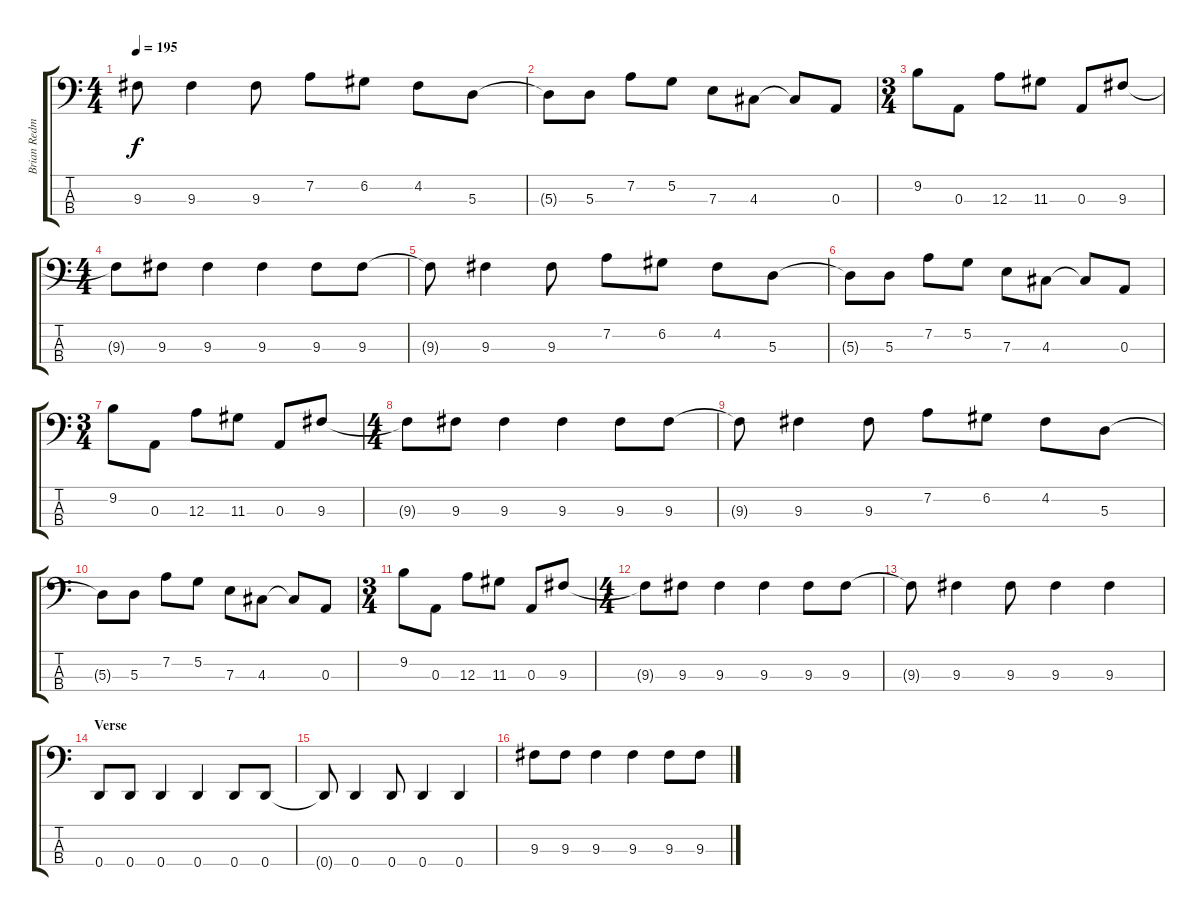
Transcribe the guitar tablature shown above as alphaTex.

\track ("Brian Redman" "Brian Redm") {instrument electricbassfinger}
\staff {score tabs}
\tuning (G2 D2 A1 D1) {hide}
\ts (4 4)
\tempo 195
\clef f4
\ks c
9.3{t}.8{dy f} 9.3.4 9.3.8 7.2.8 6.2.8 4.2.8 5.3.8 |
5.3{t}.8 5.3.8 7.2.8 5.2.8 7.3.8 4.3.8 4.3{t}.8 0.3.8 |
\ts (3 4)
9.2.8 0.3.8 12.3.8 11.3.8 0.3.8 9.3.8 |
\ts (4 4)
9.3{t}.8 9.3.8 9.3.4 9.3.4 9.3.8 9.3.8 |
9.3{t}.8 9.3.4 9.3.8 7.2.8 6.2.8 4.2.8 5.3.8 |
5.3{t}.8 5.3.8 7.2.8 5.2.8 7.3.8 4.3.8 4.3{t}.8 0.3.8 |
\ts (3 4)
9.2.8 0.3.8 12.3.8 11.3.8 0.3.8 9.3.8 |
\ts (4 4)
9.3{t}.8 9.3.8 9.3.4 9.3.4 9.3.8 9.3.8 |
9.3{t}.8 9.3.4 9.3.8 7.2.8 6.2.8 4.2.8 5.3.8 |
5.3{t}.8 5.3.8 7.2.8 5.2.8 7.3.8 4.3.8 4.3{t}.8 0.3.8 |
\ts (3 4)
9.2.8 0.3.8 12.3.8 11.3.8 0.3.8 9.3.8 |
\ts (4 4)
9.3{t}.8 9.3.8 9.3.4 9.3.4 9.3.8 9.3.8 |
9.3{t}.8 9.3.4 9.3.8 9.3.4 9.3.4 |
\section ("" "Verse")
0.4.8 0.4.8 0.4.4 0.4.4 0.4.8 0.4.8 |
0.4{t}.8 0.4.4 0.4.8 0.4.4 0.4.4 |
9.3.8 9.3.8 9.3.4 9.3.4 9.3.8 9.3.8
